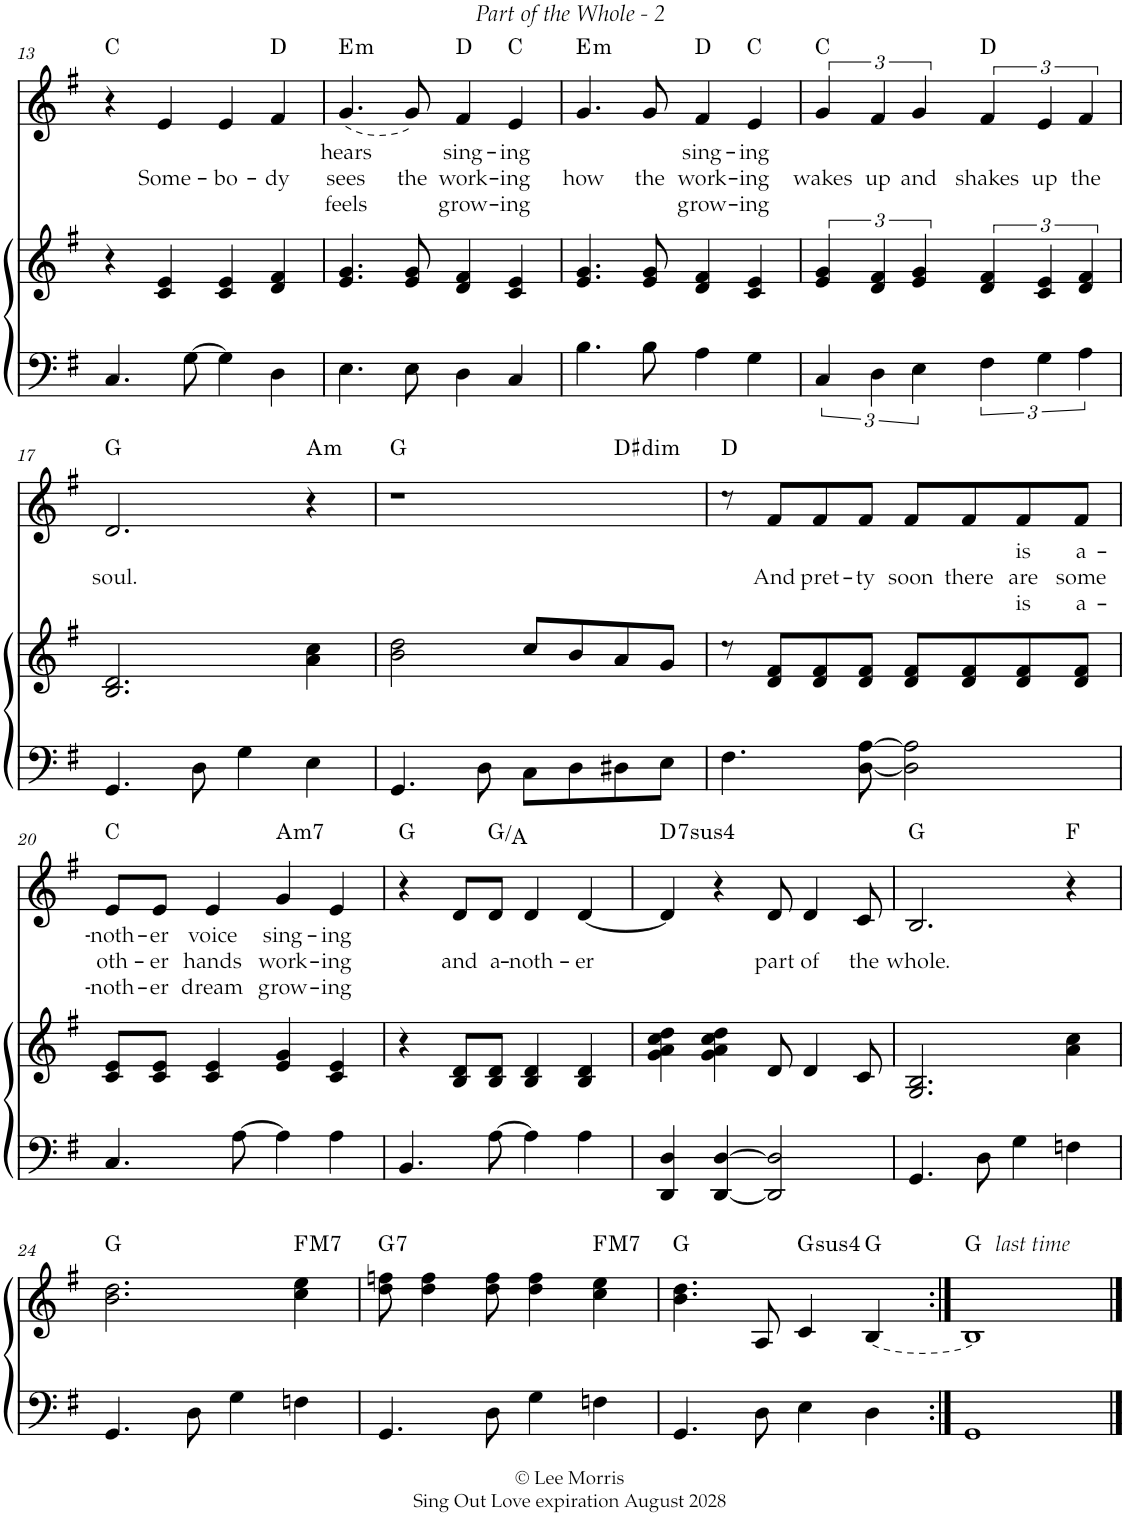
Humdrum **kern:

**kern	**kern	**harte	**kern	**text	**text	**text	**harte
*part2	*part2	*part2	*part1	*part1	*part1	*part1	*part1
*staff3	*staff2	*	*staff1	*staff1	*staff1	*staff1	*
*I"Piano	*	*	*I"Violin	*	*	*	*
*I'Pno	*	*	*I'Vln	*	*	*	*
!!LO:PB:g=z
*clefF4	*clefG2	*	*clefG2	*	*	*	*
*k[f#]	*k[f#]	*	*k[f#]	*	*	*	*
*M4/4	*M4/4	*	*M4/4	*	*	*	*
*met(c)	*met(c)	*	*met(c)	*	*	*	*
=13	=13	=13	=13	=13	=13	=13	=13
4.C/	4r	.	4r	.	.	.	C:maj
!	!	!	!	!	!LO:LY:b	!	!
.	4c/ 4e/	.	4e/	.	Some-	.	.
[8G\	.	.	.	.	.	.	.
!	!	!	!	!	!LO:LY:b	!	!
4G\]	4c/ 4e/	.	4e/	.	-bo-	.	.
!	!	!	!	!	!LO:LY:b	!	!
4D\	4d/ 4f#/	.	4f#/	.	-dy	.	D:maj
=14	=14	=14	=14	=14	=14	=14	=14
!	!	!	!	!LO:LY:b	!LO:LY:b	!LO:LY:b	!LO:H:kt=m
4.E\	4.e/ 4.g/	.	(4.g/	hears	sees	feels	E:min
!	!	!	!	!	!LO:LY:b	!	!
8E\	8e/ 8g/	.	8g/)	.	the	.	.
!	!	!	!	!LO:LY:b	!LO:LY:b	!LO:LY:b	!
4D\	4d/ 4f#/	.	4f#/	sing-	work-	grow-	D:maj
!	!	!	!	!LO:LY:b	!LO:LY:b	!LO:LY:b	!
4C/	4c/ 4e/	.	4e/	-ing	-ing	-ing	C:maj
=15	=15	=15	=15	=15	=15	=15	=15
!	!	!	!	!	!LO:LY:b	!	!LO:H:kt=m
4.B\	4.e/ 4.g/	.	4.g/	.	how	.	E:min
!	!	!	!	!	!LO:LY:b	!	!
8B\	8e/ 8g/	.	8g/	.	the	.	.
!	!	!	!	!LO:LY:b	!LO:LY:b	!LO:LY:b	!
4A\	4d/ 4f#/	.	4f#/	sing-	work-	grow-	D:maj
!	!	!	!	!LO:LY:b	!LO:LY:b	!LO:LY:b	!
4G\	4c/ 4e/	.	4e/	-ing	-ing	-ing	C:maj
=16	=16	=16	=16	=16	=16	=16	=16
!	!	!	!	!	!LO:LY:b	!	!
6C/	6e/ 6g/	.	6g/	.	wakes	.	C:maj
!	!	!	!	!	!LO:LY:b	!	!
6D\	6d/ 6f#/	.	6f#/	.	up	.	.
!	!	!	!	!	!LO:LY:b	!	!
6E\	6e/ 6g/	.	6g/	.	and	.	.
!	!	!	!	!	!LO:LY:b	!	!
6F#\	6d/ 6f#/	.	6f#/	.	shakes	.	D:maj
!	!	!	!	!	!LO:LY:b	!	!
6G\	6c/ 6e/	.	6e/	.	up	.	.
!	!	!	!	!	!LO:LY:b	!	!
6A\	6d/ 6f#/	.	6f#/	.	the	.	.
!!LO:LB:g=z
=17	=17	=17	=17	=17	=17	=17	=17
!	!	!	!	!	!LO:LY:b	!	!
4.GG/	2.B/ 2.d/	.	2.d/	.	soul.	.	G:maj
8D\	.	.	.	.	.	.	.
4G\	.	.	.	.	.	.	.
!	!	!	!	!	!	!	!LO:H:kt=m
4E\	4a\ 4cc\	.	4r	.	.	.	A:min
=18	=18	=18	=18	=18	=18	=18	=18
*	*	*	*^	*	*	*	*
4.GG/	2b\ 2dd\	.	1r	2.ryy	.	.	.	G:maj
8D\	.	.	.	.	.	.	.	.
8C\L	8cc/L	.	.	.	.	.	.	.
8D\	8b/	.	.	.	.	.	.	.
!	!	!	!	!	!	!	!	!LO:H:kt=dim
8D#X\	8a/	.	.	4ryy	.	.	.	D#:dim
8E\J	8g/J	.	.	.	.	.	.	.
*	*	*	*v	*v	*	*	*	*
=19	=19	=19	=19	=19	=19	=19	=19
4.F#\	8rcc	.	8rcc	.	.	.	D:maj
!	!	!	!	!	!LO:LY:b	!	!
.	8d/ 8f#/L	.	8f#/L	.	And	.	.
!	!	!	!	!	!LO:LY:b	!	!
.	8d/ 8f#/	.	8f#/	.	pret-	.	.
!	!	!	!	!	!LO:LY:b	!	!
[8D\ [8A\	8d/ 8f#/J	.	8f#/J	.	-ty	.	.
!	!	!	!	!	!LO:LY:b	!	!
2D\] 2A\]	8d/ 8f#/L	.	8f#/L	.	soon	.	.
!	!	!	!	!	!LO:LY:b	!	!
.	8d/ 8f#/	.	8f#/	.	there	.	.
!	!	!	!	!LO:LY:b	!LO:LY:b	!LO:LY:b	!
.	8d/ 8f#/	.	8f#/	is	are	is	.
!	!	!	!	!LO:LY:b	!LO:LY:b	!LO:LY:b	!
.	8d/ 8f#/J	.	8f#/J	a-	some	a-	.
!!LO:LB:g=z
=20	=20	=20	=20	=20	=20	=20	=20
!	!	!	!	!LO:LY:b	!LO:LY:b	!LO:LY:b	!
4.C/	8c/ 8e/L	.	8e/L	-noth-	oth-	-noth-	C:maj
!	!	!	!	!LO:LY:b	!LO:LY:b	!LO:LY:b	!
.	8c/ 8e/J	.	8e/J	-er	-er	-er	.
!	!	!	!	!LO:LY:b	!LO:LY:b	!LO:LY:b	!
.	4c/ 4e/	.	4e/	voice	hands	dream	.
[8A\	.	.	.	.	.	.	.
!	!	!	!	!LO:LY:b	!LO:LY:b	!LO:LY:b	!LO:H:kt=m7
4A\]	4e/ 4g/	.	4g/	sing-	work-	grow-	A:min7
!	!	!	!	!LO:LY:b	!LO:LY:b	!LO:LY:b	!
4A\	4c/ 4e/	.	4e/	-ing	-ing	-ing	.
=21	=21	=21	=21	=21	=21	=21	=21
4.BB/	4r	.	4r	.	.	.	G:maj
!	!	!	!	!	!LO:LY:b	!	!
.	8B/ 8d/L	.	8d/L	.	and	.	.
!	!	!	!	!	!LO:LY:b	!	!
[8A\	8B/ 8d/J	.	8d/J	.	a-	.	G:maj/2
!	!	!	!	!	!LO:LY:b	!	!
4A\]	4B/ 4d/	.	4d/	.	-noth-	.	.
!	!	!	!	!	!LO:LY:b	!	!
4A\	4B/ 4d/	.	[4d/	.	-er	.	.
=22	=22	=22	=22	=22	=22	=22	=22
!	!	!	!	!	!	!	!LO:H:kt=74
4DD/ 4D/	4g\ 4a\ 4cc\ 4dd\	.	4d/]	.	.	.	D:sus4(7)
[4DD/ [4D/	4g\ 4a\ 4cc\ 4dd\	.	4r	.	.	.	.
!	!	!	!	!	!LO:LY:b	!	!
2DD/] 2D/]	8d/	.	8d/	.	part	.	.
!	!	!	!	!	!LO:LY:b	!	!
.	4d/	.	4d/	.	of	.	.
!	!	!	!	!	!LO:LY:b	!	!
.	8c/	.	8c/	.	the	.	.
=23	=23	=23	=23	=23	=23	=23	=23
!	!	!	!	!	!LO:LY:b	!	!
4.GG/	2.G/ 2.B/	.	2.B/	.	whole.	.	G:maj
8D\	.	.	.	.	.	.	.
4G\	.	.	.	.	.	.	.
4Fn\	4a\ 4cc\	.	4r	.	.	.	F:maj
!!LO:LB:g=z
=24	=24	=24	=24	=24	=24	=24	=24
4.GG/	2.b\ 2.dd\	G:maj	1r	.	.	.	.
8D\	.	.	.	.	.	.	.
4G\	.	.	.	.	.	.	.
!	!	!LO:H:kt=M7	!	!	!	!	!
4Fn\	4cc\ 4ee\	F:maj7	.	.	.	.	.
=25	=25	=25	=25	=25	=25	=25	=25
!	!	!LO:H:kt=7	!	!	!	!	!
4.GG/	8dd\ 8ffn\	G:7	1r	.	.	.	.
.	4dd\ 4ff\	.	.	.	.	.	.
8D\	8dd\ 8ff\	.	.	.	.	.	.
4G\	4dd\ 4ff\	.	.	.	.	.	.
!	!	!LO:H:kt=M7	!	!	!	!	!
4Fn\	4cc\ 4ee\	F:maj7	.	.	.	.	.
=26	=26	=26	=26	=26	=26	=26	=26
4.GG/	4.b\ 4.dd\	G:maj	1r	.	.	.	.
8D\	8A/	.	.	.	.	.	.
!	!	!LO:H:kt=4	!	!	!	!	!
4E\	4c/	G:sus4	.	.	.	.	.
!	!LO:T:dash	!	!	!	!	!	!
4D\	[4B/	G:maj	.	.	.	.	.
=27:|!	=27:|!	=27:|!	=27:|!	=27:|!	=27:|!	=27:|!	=27:|!
*	*^	*	*	*	*	*	*
!	!	!	!LO:H:n=2:kt=N.C.	!	!	!	!	!
1GG	1B]	4ryy	G:maj N	1r	.	.	.	.
!	!	!LO:TX:a:i:t=last time	!	!	!	!	!	!
.	.	2.ryy	.	.	.	.	.	.
*	*v	*v	*	*	*	*	*	*
==	==	==	==	==	==	==	==
*-	*-	*-	*-	*-	*-	*-	*-
